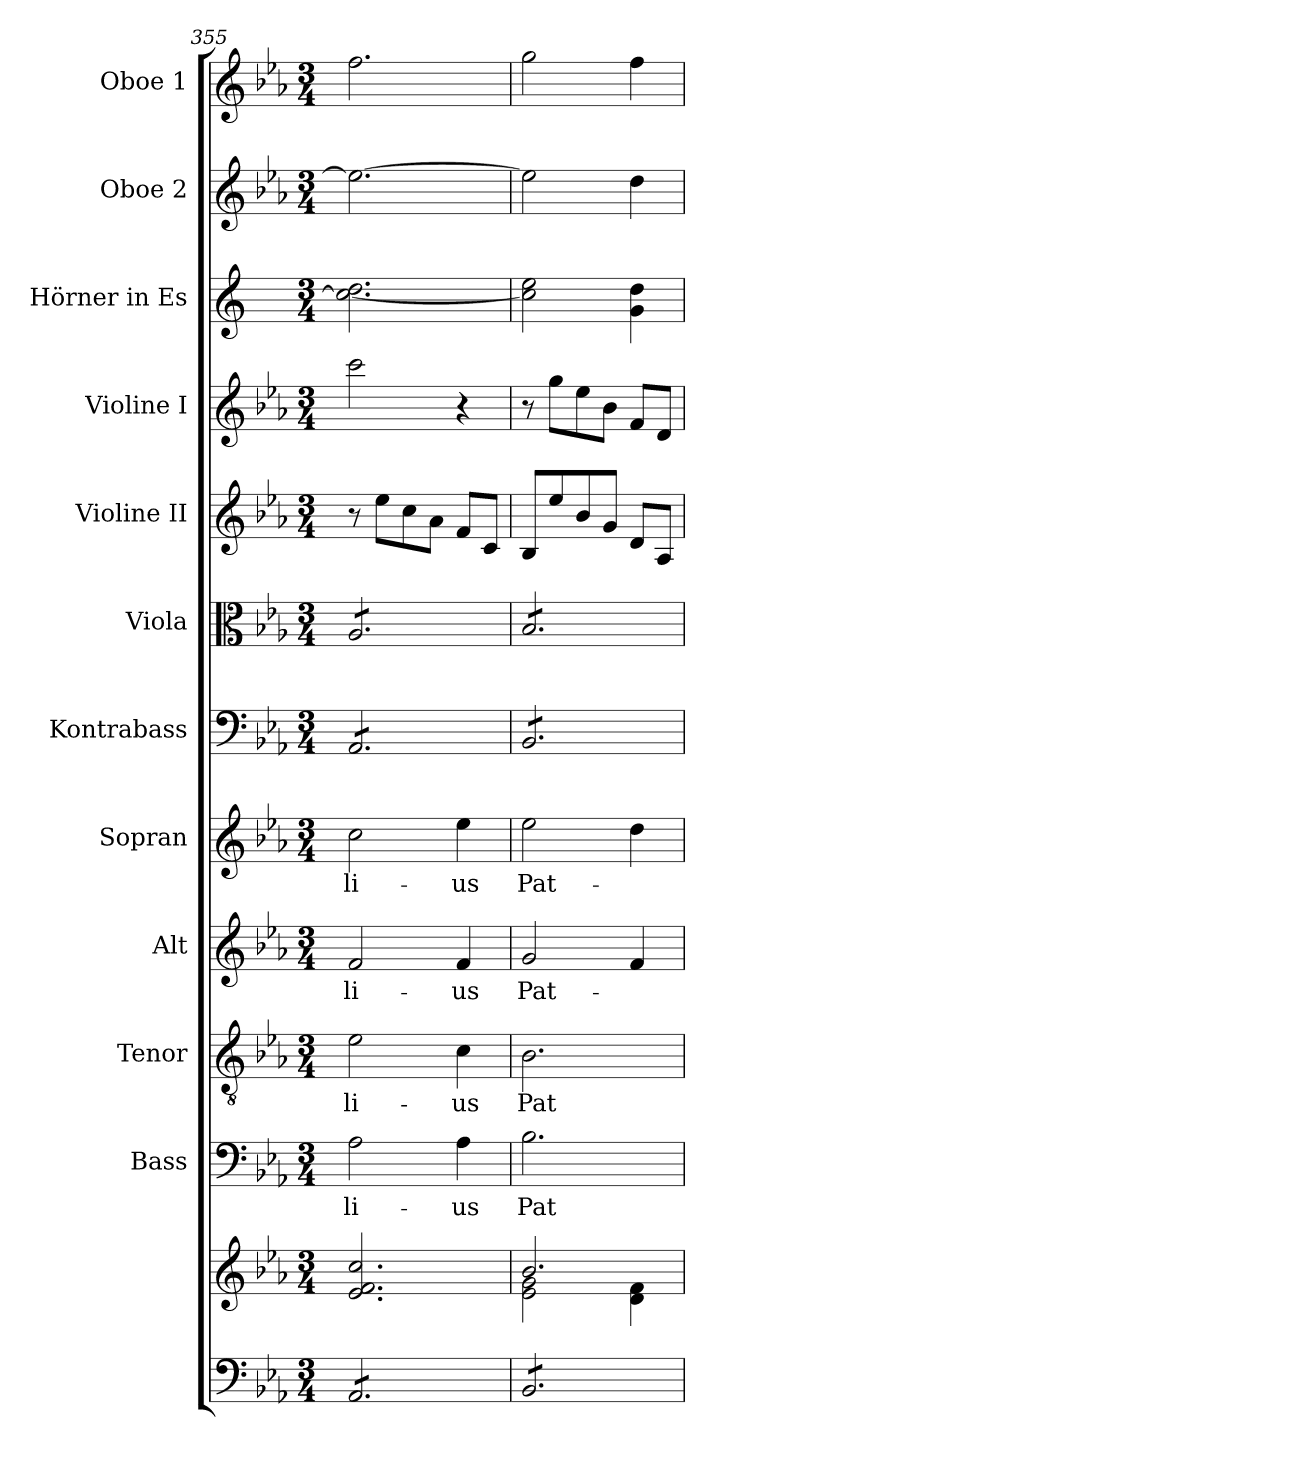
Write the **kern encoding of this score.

**kern	**kern	**kern	**text	**kern	**text	**kern	**text	**kern	**text	**kern	**kern	**kern	**kern	**kern	**kern	**kern
*part12	*part12	*part11	*part11	*part10	*part10	*part9	*part9	*part8	*part8	*part7	*part6	*part5	*part4	*part3	*part2	*part1
*staff13	*staff12	*staff11	*staff11	*staff10	*staff10	*staff9	*staff9	*staff8	*staff8	*staff7	*staff6	*staff5	*staff4	*staff3	*staff2	*staff1
*	*	*I"Bass	*	*I"Tenor	*	*I"Alt	*	*I"Sopran	*	*I"Kontrabass	*I"Viola	*I"Violine II	*I"Violine I	*I"Hörner in Es	*I"Oboe 2	*I"Oboe 1
*	*	*I'B.	*	*I'T.	*	*I'A.	*	*I'S.	*	*I'Kb.	*I'Vla.	*I'Vl. II	*I'Vl. I	*	*I'Ob. 2	*I'Ob. 1
*clefF4	*clefG2	*clefF4	*	*clefGv2	*	*clefG2	*	*clefG2	*	*clefF4	*clefC3	*clefG2	*clefG2	*clefG2	*clefG2	*clefG2
*	*	*	*	*	*	*	*	*	*	*ITrd7c12	*	*	*	*ITrd5c9	*	*
*k[b-e-a-]	*k[b-e-a-]	*k[b-e-a-]	*	*k[b-e-a-]	*	*k[b-e-a-]	*	*k[b-e-a-]	*	*k[b-e-a-]	*k[b-e-a-]	*k[b-e-a-]	*k[b-e-a-]	*k[b-e-a-]	*k[b-e-a-]	*k[b-e-a-]
*E-:	*E-:	*E-:	*	*E-:	*	*E-:	*	*E-:	*	*E-:	*E-:	*E-:	*E-:	*E-:	*E-:	*E-:
*M3/4	*M3/4	*M3/4	*	*M3/4	*	*M3/4	*	*M3/4	*	*M3/4	*M3/4	*M3/4	*M3/4	*M3/4	*M3/4	*M3/4
=355	=355	=355	=355	=355	=355	=355	=355	=355	=355	=355	=355	=355	=355	=355	=355	=355
!	!	!	!LO:LY:b	!	!LO:LY:b	!	!LO:LY:b	!	!LO:LY:b	!	!	!	!	!	!	!
*tremolo	*	*	*	*	*	*	*	*	*	*	*	*	*	*	*	*
*	*	*	*	*	*	*	*	*	*	*tremolo	*	*	*	*	*	*
*	*	*	*	*	*	*	*	*	*	*	*tremolo	*	*	*	*	*
8AA-/L	2.e-/ 2.f/ 2.cc/	2A-\	-li-	2e-\	-li-	2f/	-li-	2cc\	-li-	8AAA-/L	8A-/L	8r	2ccc\	2.e-\_ 2.f\	2.ee-\_	2.ff\
8AA-/	.	.	.	.	.	.	.	.	.	8AAA-/	8A-/	8ee-\L	.	.	.	.
8AA-/	.	.	.	.	.	.	.	.	.	8AAA-/	8A-/	8cc\	.	.	.	.
8AA-/	.	.	.	.	.	.	.	.	.	8AAA-/	8A-/	8a-\J	.	.	.	.
!	!	!	!LO:LY:b	!	!LO:LY:b	!	!LO:LY:b	!	!LO:LY:b	!	!	!	!	!	!	!
8AA-/	.	4A-\	-us	4c\	-us	4f/	-us	4ee-\	-us	8AAA-/	8A-/	8f/L	4r	.	.	.
8AA-/J	.	.	.	.	.	.	.	.	.	8AAA-/J	8A-/J	8c/J	.	.	.	.
=356	=356	=356	=356	=356	=356	=356	=356	=356	=356	=356	=356	=356	=356	=356	=356	=356
*	*^	*	*	*	*	*	*	*	*	*	*	*	*	*	*	*
!	!	!	!	!LO:LY:b	!	!LO:LY:b	!	!LO:LY:b	!	!LO:LY:b	!	!	!	!	!	!	!
8BB-/L	2.b-/	2e-\ 2g\	2.B-\	Pat-	2.B-\	Pat-	2g/	Pat-	2ee-\	Pat-	8BBB-/L	8B-/L	8B-/L	8r	2e-\] 2g\	2ee-\]	2gg\
8BB-/	.	.	.	.	.	.	.	.	.	.	8BBB-/	8B-/	8ee-/	8gg\L	.	.	.
8BB-/	.	.	.	.	.	.	.	.	.	.	8BBB-/	8B-/	8b-/	8ee-\	.	.	.
8BB-/	.	.	.	.	.	.	.	.	.	.	8BBB-/	8B-/	8g/J	8b-\J	.	.	.
8BB-/	.	4d\ 4f\	.	.	.	.	4f/	.	4dd\	.	8BBB-/	8B-/	8d/L	8f/L	4B-\ 4f\	4dd\	4ff\
8BB-/J	.	.	.	.	.	.	.	.	.	.	8BBB-/J	8B-/J	8A-/J	8d/J	.	.	.
*	*	*	*	*	*	*	*	*	*	*	*	*Xtremolo	*	*	*	*	*
*	*	*	*	*	*	*	*	*	*	*	*Xtremolo	*	*	*	*	*	*
*Xtremolo	*	*	*	*	*	*	*	*	*	*	*	*	*	*	*	*	*
*	*v	*v	*	*	*	*	*	*	*	*	*	*	*	*	*	*	*
=	=	=	=	=	=	=	=	=	=	=	=	=	=	=	=	=
*-	*-	*-	*-	*-	*-	*-	*-	*-	*-	*-	*-	*-	*-	*-	*-	*-
